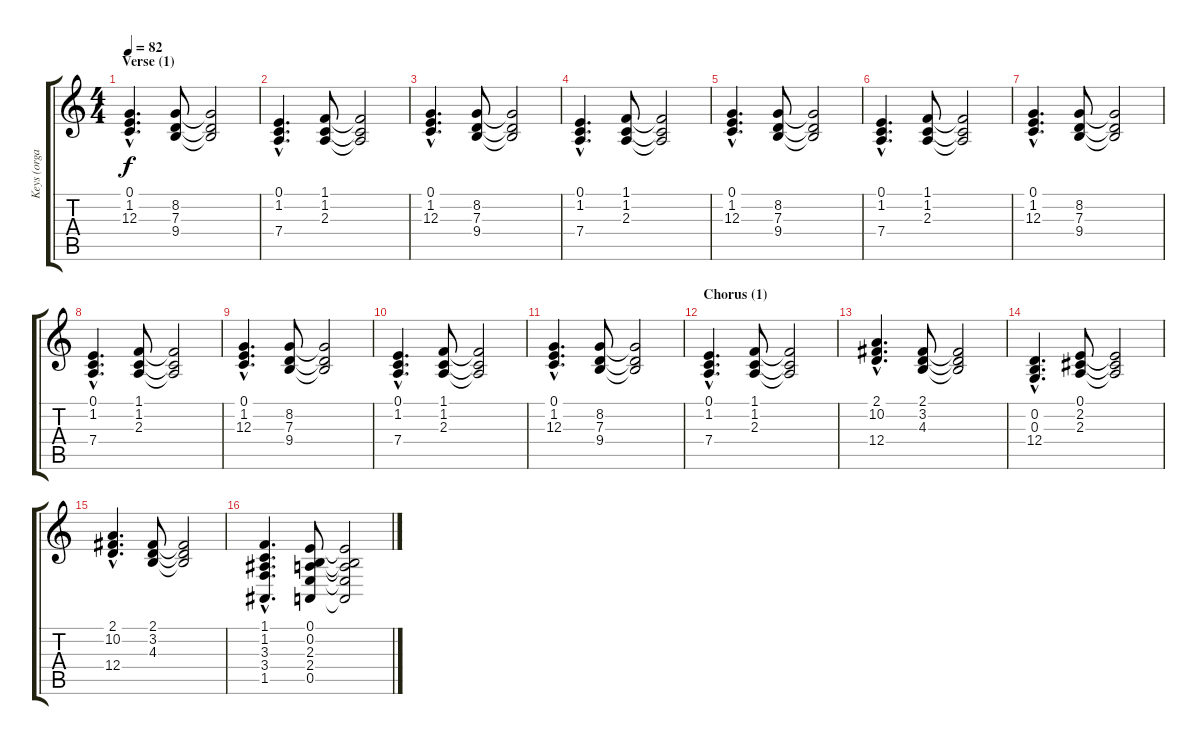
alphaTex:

\track ("Keys (organ)" "Keys (orga") {instrument reedorgan}
\staff {score tabs}
\tuning (E4 B3 G3 D3 A2 E2) {hide}
\ts (4 4)
\section ("" "Verse (1)")
\tempo 82
\clef g2
\ks c
(0.1{hac} 1.2{hac} 12.3{hac}).4{d dy f instrument reedorgan} (8.2 7.3 9.4).8 (8.2{t} 7.3{t} 9.4{t}).2 |
(0.1{hac} 1.2{hac} 7.4{hac}).4{d} (1.1 1.2 2.3).8 (1.1{t} 1.2{t} 2.3{t}).2 |
(0.1{hac} 1.2{hac} 12.3{hac}).4{d} (8.2 7.3 9.4).8 (8.2{t} 7.3{t} 9.4{t}).2 |
(0.1{hac} 1.2{hac} 7.4{hac}).4{d} (1.1 1.2 2.3).8 (1.1{t} 1.2{t} 2.3{t}).2 |
(0.1{hac} 1.2{hac} 12.3{hac}).4{d} (8.2 7.3 9.4).8 (8.2{t} 7.3{t} 9.4{t}).2 |
(0.1{hac} 1.2{hac} 7.4{hac}).4{d} (1.1 1.2 2.3).8 (1.1{t} 1.2{t} 2.3{t}).2 |
(0.1{hac} 1.2{hac} 12.3{hac}).4{d} (8.2 7.3 9.4).8 (8.2{t} 7.3{t} 9.4{t}).2 |
(0.1{hac} 1.2{hac} 7.4{hac}).4{d} (1.1 1.2 2.3).8 (1.1{t} 1.2{t} 2.3{t}).2 |
(0.1{hac} 1.2{hac} 12.3{hac}).4{d} (8.2 7.3 9.4).8 (8.2{t} 7.3{t} 9.4{t}).2 |
(0.1{hac} 1.2{hac} 7.4{hac}).4{d} (1.1 1.2 2.3).8 (1.1{t} 1.2{t} 2.3{t}).2 |
(0.1{hac} 1.2{hac} 12.3{hac}).4{d} (8.2 7.3 9.4).8 (8.2{t} 7.3{t} 9.4{t}).2 |
\section ("" "Chorus (1)")
(0.1{hac} 1.2{hac} 7.4{hac}).4{d} (1.1 1.2 2.3).8 (1.1{t} 1.2{t} 2.3{t}).2 |
(2.1{hac} 10.2{hac} 12.4{hac}).4{d} (2.1 3.2 4.3).8 (2.1{t} 3.2{t} 4.3{t}).2 |
(0.2{hac} 0.3{hac} 12.4{hac}).4{d} (0.1 2.2 2.3).8 (0.1{t} 2.2{t} 2.3{t}).2 |
(2.1{hac} 10.2{hac} 12.4{hac}).4{d} (2.1 3.2 4.3).8 (2.1{t} 3.2{t} 4.3{t}).2 |
(1.1{hac} 1.2{hac} 3.3{hac} 3.4{hac} 1.5{hac}).4{d} (0.1 0.2 2.3 2.4 0.5).8 (0.1{t} 0.2{t} 2.3{t} 2.4{t} 0.5{t}).2
